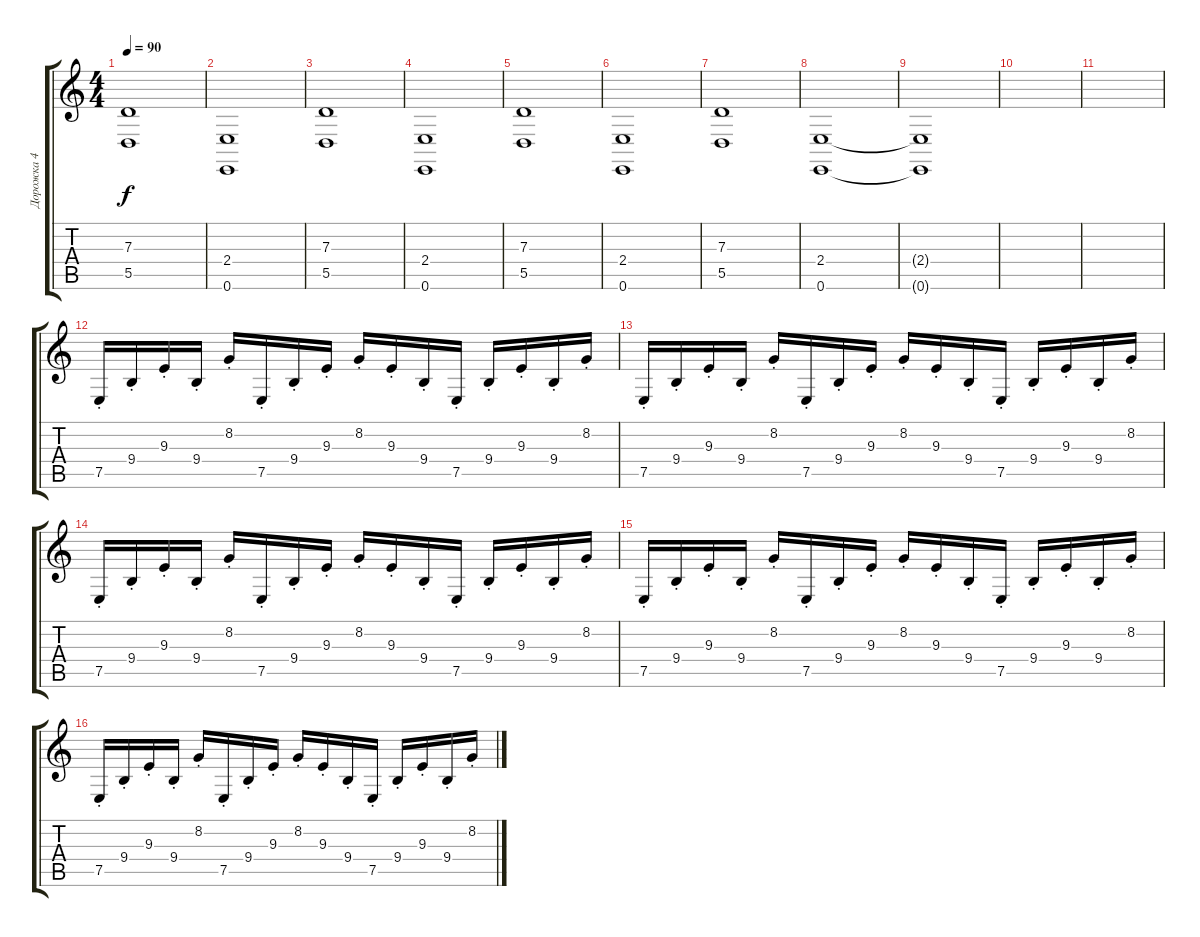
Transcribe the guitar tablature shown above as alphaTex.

\track ("Дорожка 4" "Дорожка 4") {instrument stringensemble1}
\staff {score tabs}
\tuning (E4 B3 G3 D3 A2 E2) {hide}
\ts (4 4)
\tempo 90
\clef g2
\ks c
(7.3 5.5).1{dy f} |
(2.4 0.6).1 |
(7.3 5.5).1 |
(2.4 0.6).1 |
(7.3 5.5).1 |
(2.4 0.6).1 |
(7.3 5.5).1 |
(2.4 0.6).1 |
(2.4{t} 0.6{t}).1 |
|
|
7.5{st}.16 9.4{st}.16 9.3{st}.16 9.4{st}.16 8.2{st}.16 7.5{st}.16 9.4{st}.16 9.3{st}.16 8.2{st}.16 9.3{st}.16 9.4{st}.16 7.5{st}.16 9.4{st}.16 9.3{st}.16 9.4{st}.16 8.2{st}.16 |
7.5{st}.16 9.4{st}.16 9.3{st}.16 9.4{st}.16 8.2{st}.16 7.5{st}.16 9.4{st}.16 9.3{st}.16 8.2{st}.16 9.3{st}.16 9.4{st}.16 7.5{st}.16 9.4{st}.16 9.3{st}.16 9.4{st}.16 8.2{st}.16 |
7.5{st}.16 9.4{st}.16 9.3{st}.16 9.4{st}.16 8.2{st}.16 7.5{st}.16 9.4{st}.16 9.3{st}.16 8.2{st}.16 9.3{st}.16 9.4{st}.16 7.5{st}.16 9.4{st}.16 9.3{st}.16 9.4{st}.16 8.2{st}.16 |
7.5{st}.16 9.4{st}.16 9.3{st}.16 9.4{st}.16 8.2{st}.16 7.5{st}.16 9.4{st}.16 9.3{st}.16 8.2{st}.16 9.3{st}.16 9.4{st}.16 7.5{st}.16 9.4{st}.16 9.3{st}.16 9.4{st}.16 8.2{st}.16 |
7.5{st}.16 9.4{st}.16 9.3{st}.16 9.4{st}.16 8.2{st}.16 7.5{st}.16 9.4{st}.16 9.3{st}.16 8.2{st}.16 9.3{st}.16 9.4{st}.16 7.5{st}.16 9.4{st}.16 9.3{st}.16 9.4{st}.16 8.2{st}.16
